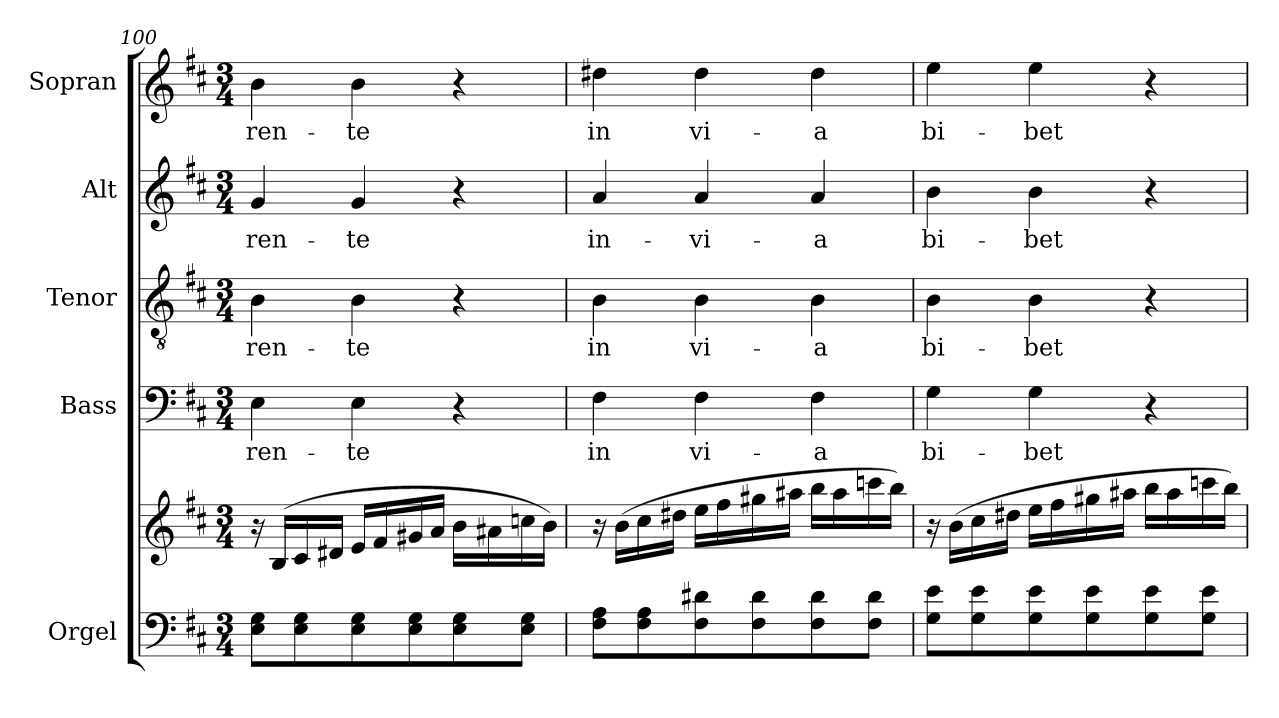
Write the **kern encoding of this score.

**kern	**kern	**kern	**text	**kern	**text	**kern	**text	**kern	**text
*part5	*part5	*part4	*part4	*part3	*part3	*part2	*part2	*part1	*part1
*staff6	*staff5	*staff4	*staff4	*staff3	*staff3	*staff2	*staff2	*staff1	*staff1
*I"Orgel	*	*I"Bass	*	*I"Tenor	*	*I"Alt	*	*I"Sopran	*
*I'Org.	*	*I'B.	*	*I'T.	*	*I'A.	*	*I'S.	*
*clefF4	*clefG2	*clefF4	*	*clefGv2	*	*clefG2	*	*clefG2	*
*k[f#c#]	*k[f#c#]	*k[f#c#]	*	*k[f#c#]	*	*k[f#c#]	*	*k[f#c#]	*
*D:	*D:	*D:	*	*D:	*	*D:	*	*D:	*
*M3/4	*M3/4	*M3/4	*	*M3/4	*	*M3/4	*	*M3/4	*
=100	=100	=100	=100	=100	=100	=100	=100	=100	=100
!	!	!	!LO:LY:b	!	!LO:LY:b	!	!LO:LY:b	!	!LO:LY:b
8E\ 8G\L	16r	4E\	-ren-	4B\	-ren-	4g/	-ren-	4b\	-ren-
.	(>16B/LL	.	.	.	.	.	.	.	.
8E\ 8G\	16c#/	.	.	.	.	.	.	.	.
.	16d#X/JJ	.	.	.	.	.	.	.	.
!	!	!	!LO:LY:b	!	!LO:LY:b	!	!LO:LY:b	!	!LO:LY:b
8E\ 8G\	16e/LL	4E\	-te	4B\	-te	4g/	-te	4b\	-te
.	16f#/	.	.	.	.	.	.	.	.
8E\ 8G\	16g#X/	.	.	.	.	.	.	.	.
.	16a/JJ	.	.	.	.	.	.	.	.
8E\ 8G\	16b\LL	4r	.	4r	.	4r	.	4r	.
.	16a#X\	.	.	.	.	.	.	.	.
8E\ 8G\J	16ccn\	.	.	.	.	.	.	.	.
.	16b\JJ)	.	.	.	.	.	.	.	.
=101	=101	=101	=101	=101	=101	=101	=101	=101	=101
!	!	!	!LO:LY:b	!	!LO:LY:b	!	!LO:LY:b	!	!LO:LY:b
8F#\ 8A\L	16r	4F#\	in	4B\	in	4a/	in-	4dd#X\	in
.	(>16b\LL	.	.	.	.	.	.	.	.
8F#\ 8A\	16cc#\	.	.	.	.	.	.	.	.
.	16dd#X\JJ	.	.	.	.	.	.	.	.
!	!	!	!LO:LY:b	!	!LO:LY:b	!	!LO:LY:b	!	!LO:LY:b
8F#\ 8d#X\	16ee\LL	4F#\	vi-	4B\	vi-	4a/	-vi-	4dd#\	vi-
.	16ff#\	.	.	.	.	.	.	.	.
8F#\ 8d#\	16gg#X\	.	.	.	.	.	.	.	.
.	16aa#X\JJ	.	.	.	.	.	.	.	.
!	!	!	!LO:LY:b	!	!LO:LY:b	!	!LO:LY:b	!	!LO:LY:b
8F#\ 8d#\	16bb\LL	4F#\	-a	4B\	-a	4a/	-a	4dd#\	-a
.	16aa#\	.	.	.	.	.	.	.	.
8F#\ 8d#\J	16cccn\	.	.	.	.	.	.	.	.
.	16bb\JJ)	.	.	.	.	.	.	.	.
=102	=102	=102	=102	=102	=102	=102	=102	=102	=102
!	!	!	!LO:LY:b	!	!LO:LY:b	!	!LO:LY:b	!	!LO:LY:b
8G\ 8e\L	16r	4G\	bi-	4B\	bi-	4b\	bi-	4ee\	bi-
.	(>16b\LL	.	.	.	.	.	.	.	.
8G\ 8e\	16cc#\	.	.	.	.	.	.	.	.
.	16dd#X\JJ	.	.	.	.	.	.	.	.
!	!	!	!LO:LY:b	!	!LO:LY:b	!	!LO:LY:b	!	!LO:LY:b
8G\ 8e\	16ee\LL	4G\	-bet	4B\	-bet	4b\	-bet	4ee\	-bet
.	16ff#\	.	.	.	.	.	.	.	.
8G\ 8e\	16gg#X\	.	.	.	.	.	.	.	.
.	16aa#X\JJ	.	.	.	.	.	.	.	.
8G\ 8e\	16bb\LL	4r	.	4r	.	4r	.	4r	.
.	16aa#\	.	.	.	.	.	.	.	.
8G\ 8e\J	16cccn\	.	.	.	.	.	.	.	.
.	16bb\JJ)	.	.	.	.	.	.	.	.
=	=	=	=	=	=	=	=	=	=
*-	*-	*-	*-	*-	*-	*-	*-	*-	*-
